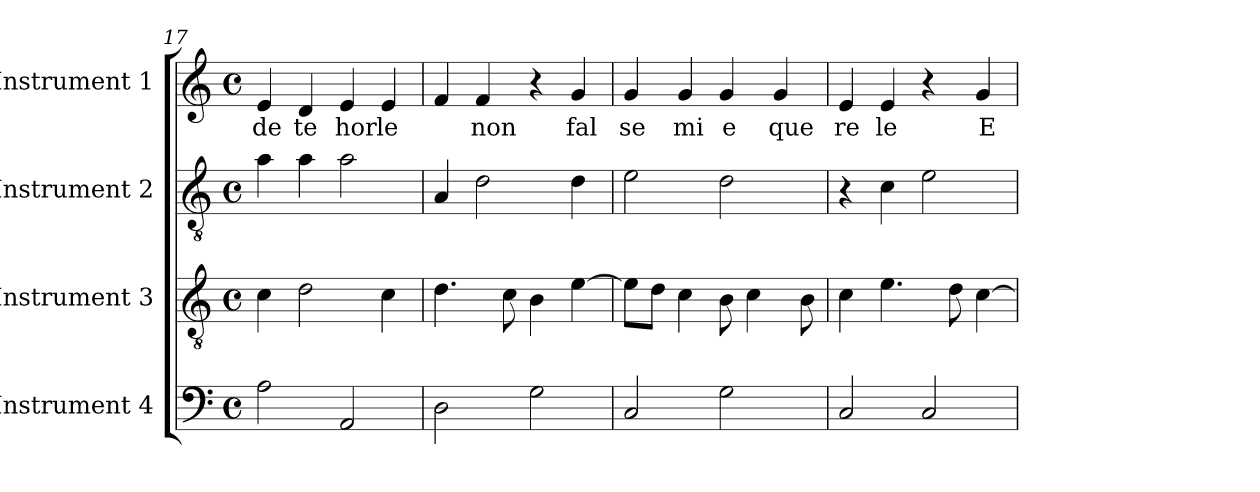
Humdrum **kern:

**kern	**kern	**kern	**kern	**text
*part4	*part3	*part2	*part1	*part1
*staff4	*staff3	*staff2	*staff1	*staff1
*I"Instrument 4	*I"Instrument 3	*I"Instrument 2	*I"Instrument 1	*
*clefF4	*clefGv2	*clefGv2	*clefG2	*
*M4/4	*M4/4	*M4/4	*M4/4	*
*met(c)	*met(c)	*met(c)	*met(c)	*
=17	=17	=17	=17	=17
!	!	!	!	!LO:LY:b:cj
2A\	4c\	4a\	4e/	de
!	!	!	!	!LO:LY:b:cj
.	2d\	4a\	4d/	te
!	!	!	!	!LO:LY:b:cj
2AA/	.	2a\	4e/	hor
!	!	!	!	!LO:LY:b:cj
.	4c\	.	4e/	le
!!LO:PB:g=z
=18	=18	=18	=18	=18
2D\	4.d\	4A/	4f/	.
!	!	!	!	!LO:LY:b:cj
.	.	2d\	4f/	non
.	8c\	.	.	.
2G\	4B\	.	4r	.
!	!	!	!	!LO:LY:b:cj
.	[>4e\	4d\	4g/	fal
=19	=19	=19	=19	=19
!	!	!	!	!LO:LY:b:cj
2C/	8e\L]	2e\	4g/	se
.	8d\J	.	.	.
!	!	!	!	!LO:LY:b:cj
.	4c\	.	4g/	mi
!	!	!	!	!LO:LY:b:cj
2G\	8B\	2d\	4g/	e
.	4c\	.	.	.
!	!	!	!	!LO:LY:b:cj
.	.	.	4g/	que
.	8B\	.	.	.
=20	=20	=20	=20	=20
!	!	!	!	!LO:LY:b:cj
2C/	4c\	4r	4e/	re
!	!	!	!	!LO:LY:b:cj
.	4.e\	4c\	4e/	le
2C/	.	2e\	4r	.
.	8d\	.	.	.
!	!	!	!	!LO:LY:b:cj
.	[>4c\	.	4g/	E
=	=	=	=	=
*-	*-	*-	*-	*-
